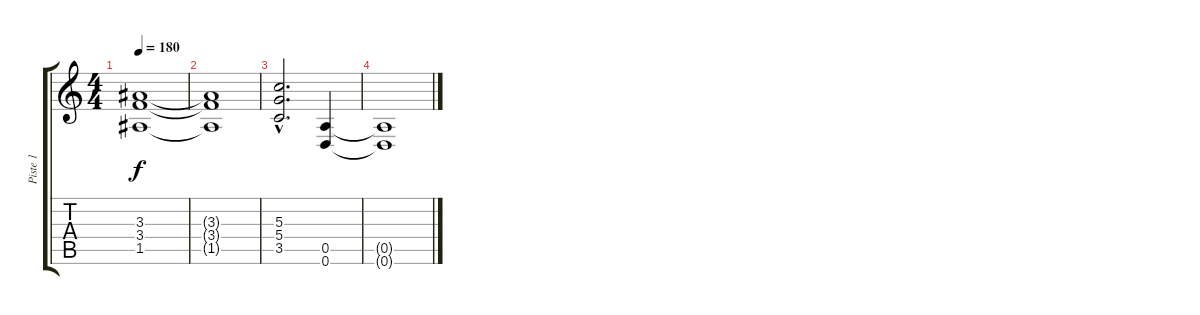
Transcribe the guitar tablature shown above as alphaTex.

\track ("Piste 1" "Piste 1") {instrument distortionguitar}
\staff {score tabs}
\tuning (E4 B3 G3 D3 A2 D2) {hide}
\ts (4 4)
\tempo 180
\clef g2
\ks c
(3.3 3.4 1.5).1{dy f} |
(3.3{t} 3.4{t} 1.5{t}).1 |
(5.3{hac} 5.4{hac} 3.5{hac}).2{d} (0.5 0.6).4 |
(0.5{t} 0.6{t}).1
